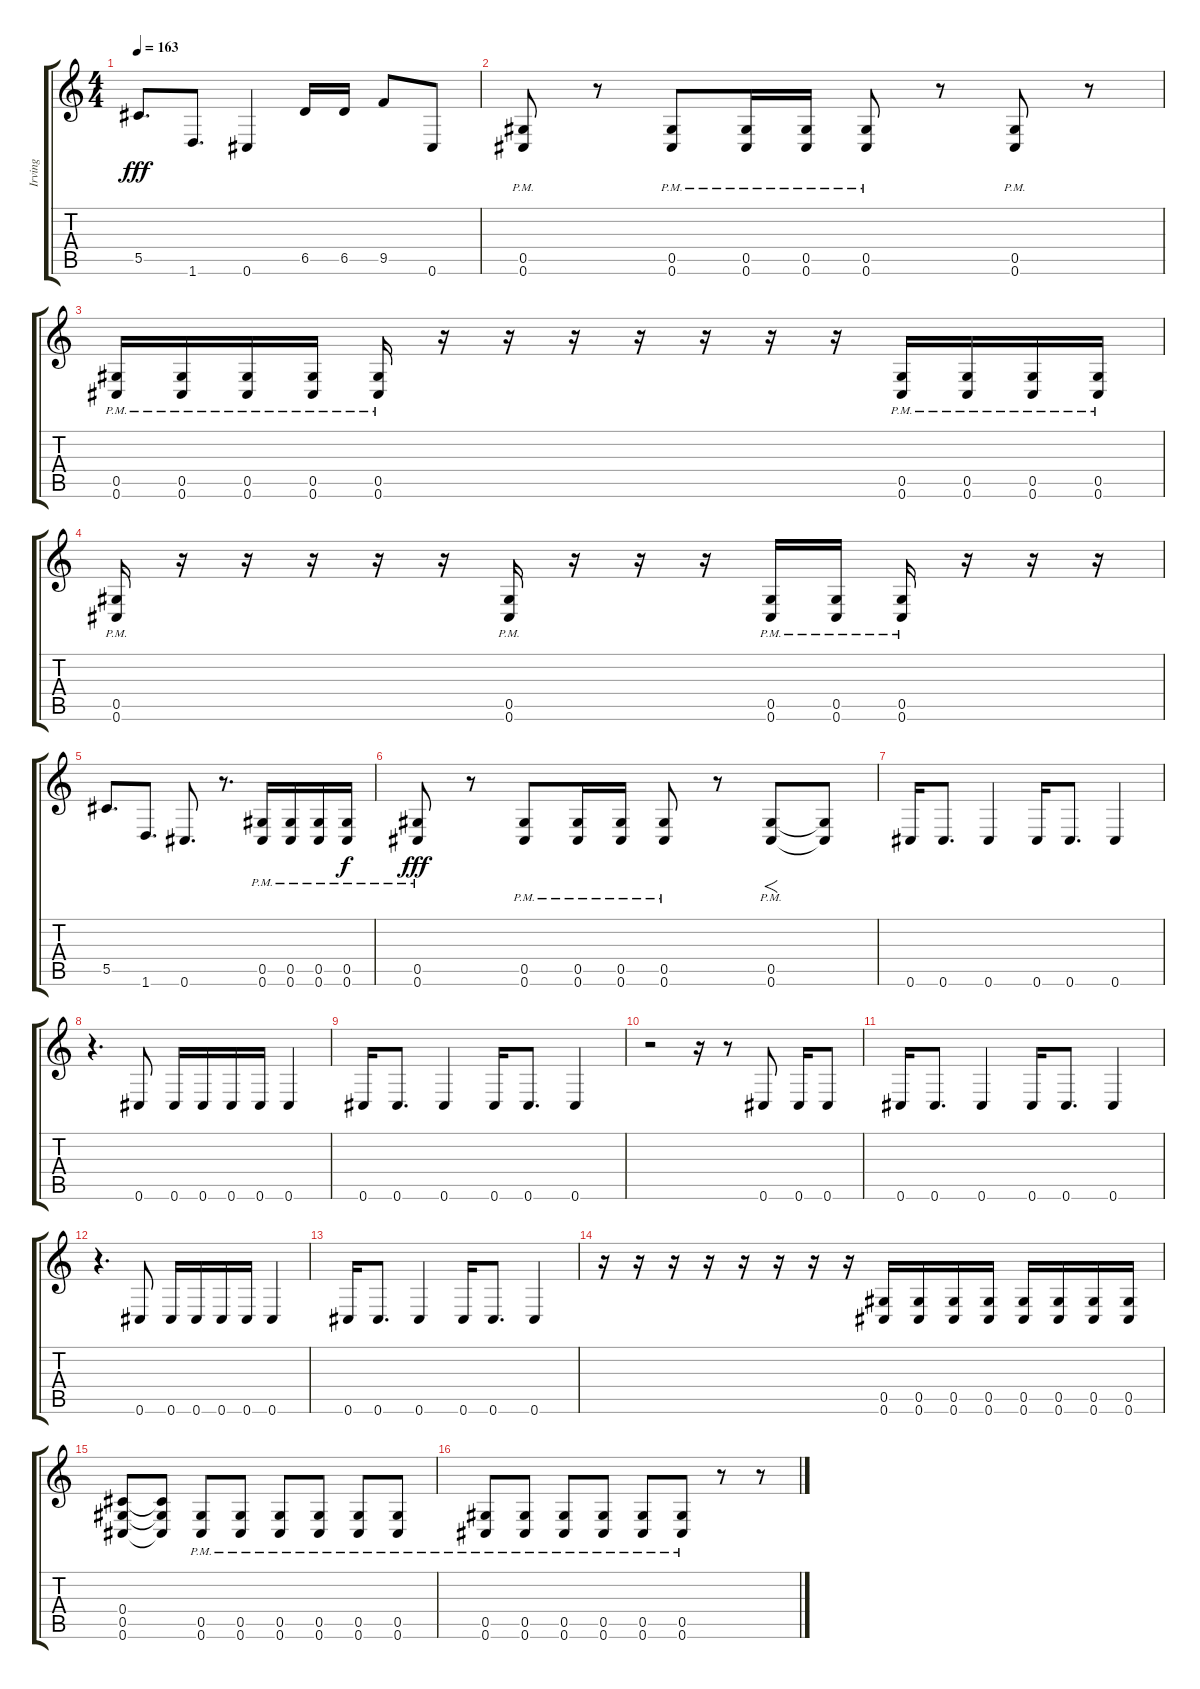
\track ("Irving" "Irving") {instrument distortionguitar}
\staff {score tabs}
\tuning (Eb4 Bb3 Gb3 Db3 Ab2 Db2) {hide}
\ts (4 4)
\tempo 163
\clef g2
\ks c
5.5.8{d dy fff} 1.6.8{d} 0.6.4 6.5.16 6.5.16 9.5.8 0.6.8 |
(0.5{pm} 0.6{pm}).8 r.8 (0.5{pm} 0.6{pm}).8 (0.5{pm} 0.6{pm}).16 (0.5{pm} 0.6{pm}).16 (0.5{pm} 0.6{pm}).8 r.8 (0.5{pm} 0.6{pm}).8 r.8 |
(0.5{pm} 0.6{pm}).16 (0.5{pm} 0.6{pm}).16 (0.5{pm} 0.6{pm}).16 (0.5{pm} 0.6{pm}).16 (0.5{pm} 0.6{pm}).16 r.16 r.16 r.16 r.16 r.16 r.16 r.16 (0.5{pm} 0.6{pm}).16 (0.5{pm} 0.6{pm}).16 (0.5{pm} 0.6{pm}).16 (0.5{pm} 0.6{pm}).16 |
(0.5{pm} 0.6{pm}).16 r.16 r.16 r.16 r.16 r.16 (0.5{pm} 0.6{pm}).16 r.16 r.16 r.16 (0.5{pm} 0.6{pm}).16 (0.5{pm} 0.6{pm}).16 (0.5{pm} 0.6{pm}).16 r.16 r.16 r.16 |
5.5.8{d} 1.6.8{d} 0.6.8{d} r.8{d} (0.5{pm} 0.6{pm}).16 (0.5{pm} 0.6{pm}).16 (0.5{pm} 0.6{pm}).16 (0.5{pm} 0.6{pm}).16{dy f} |
(0.5{pm} 0.6{pm}).8{dy fff} r.8 (0.5{pm} 0.6{pm}).8 (0.5{pm} 0.6{pm}).16 (0.5{pm} 0.6{pm}).16 (0.5{pm} 0.6{pm}).8 r.8 (0.5{pm} 0.6{pm}).8{f} (0.5{t} 0.6{t}).8 |
0.6.16 0.6.8{d} 0.6.4 0.6.16 0.6.8{d} 0.6.4 |
r.4{d} 0.6.8 0.6.16 0.6.16 0.6.16 0.6.16 0.6.4 |
0.6.16 0.6.8{d} 0.6.4 0.6.16 0.6.8{d} 0.6.4 |
r.2 r.16 r.8 0.6.8 0.6.16 0.6.8 |
0.6.16 0.6.8{d} 0.6.4 0.6.16 0.6.8{d} 0.6.4 |
r.4{d} 0.6.8 0.6.16 0.6.16 0.6.16 0.6.16 0.6.4 |
0.6.16 0.6.8{d} 0.6.4 0.6.16 0.6.8{d} 0.6.4 |
r.16 r.16 r.16 r.16 r.16 r.16 r.16 r.16 (0.5 0.6).16 (0.5 0.6).16 (0.5 0.6).16 (0.5 0.6).16 (0.5 0.6).16 (0.5 0.6).16 (0.5 0.6).16 (0.5 0.6).16 |
(0.4 0.5 0.6).8 (0.4{t} 0.5{t} 0.6{t}).8{volume 0} (0.5{pm} 0.6{pm}).8{volume 16} (0.5{pm} 0.6{pm}).8 (0.5{pm} 0.6{pm}).8 (0.5{pm} 0.6{pm}).8 (0.5{pm} 0.6{pm}).8 (0.5{pm} 0.6{pm}).8 |
(0.5{pm} 0.6{pm}).8 (0.5{pm} 0.6{pm}).8 (0.5{pm} 0.6{pm}).8 (0.5{pm} 0.6{pm}).8 (0.5{pm} 0.6{pm}).8 (0.5{pm} 0.6{pm}).8 r.8 r.8
